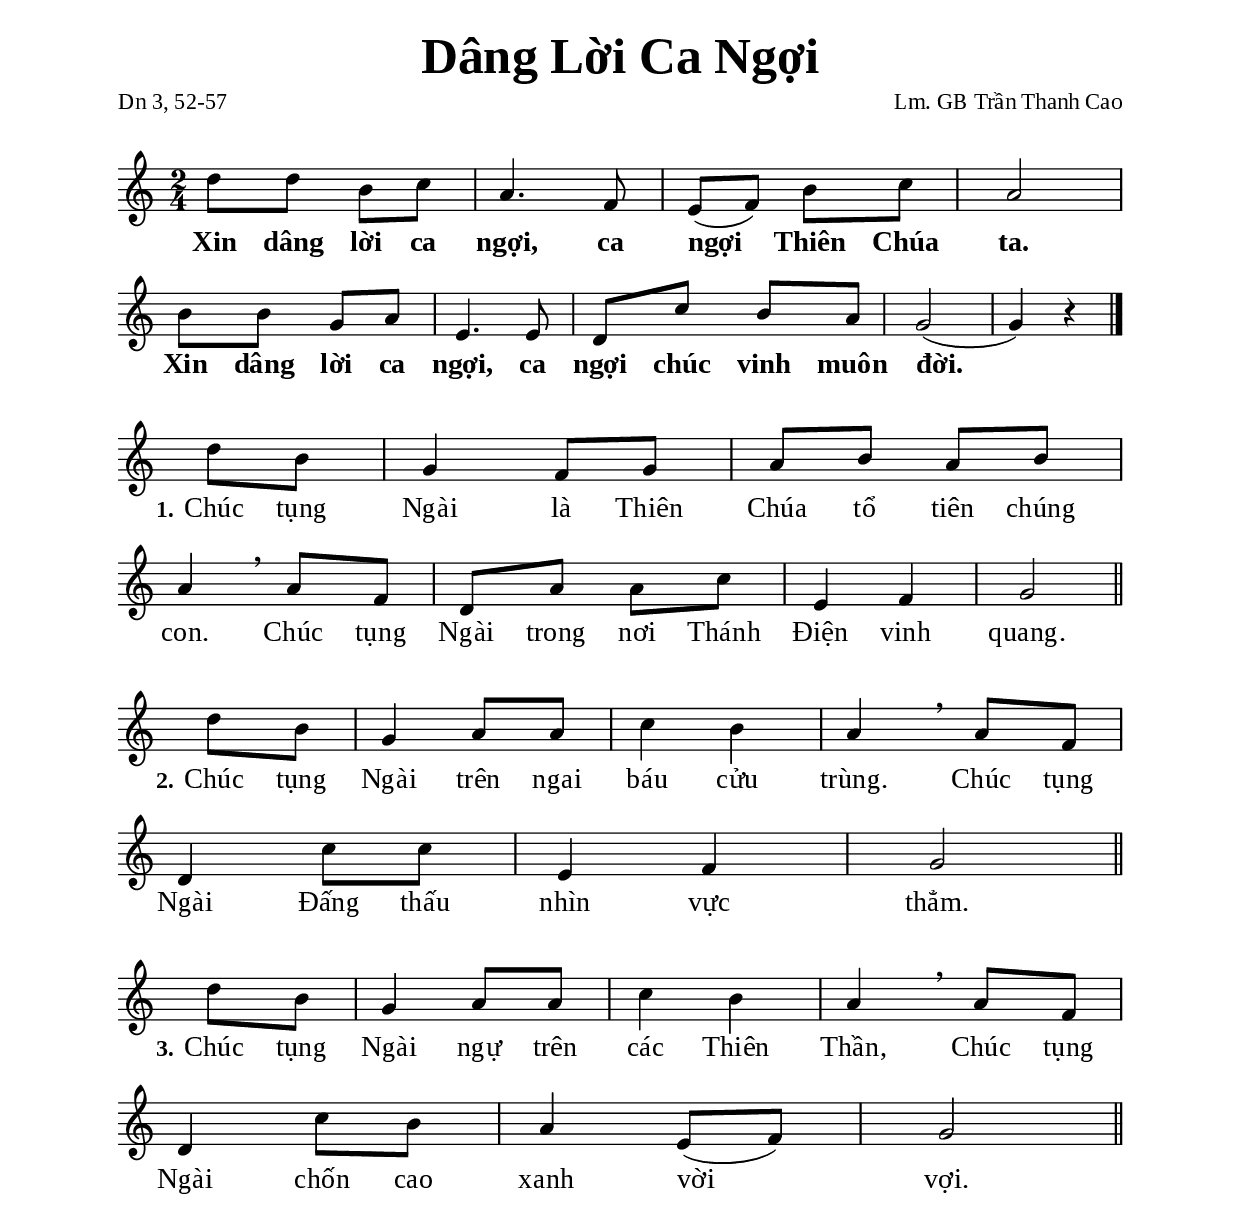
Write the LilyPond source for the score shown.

% Cài đặt chung
\version "2.22.1"
\include "english.ly"

\header {
  title = \markup { \fontsize #3 "Dâng Lời Ca Ngợi" }
  poet = "Dn 3, 52-57"
  composer = "Lm. GB Trần Thanh Cao"
  arranger = " "
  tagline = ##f
}

% Nhạc điệp khúc
nhacDiepKhuc = \relative c'' {

  d8 d b c |
  a4. f8 |
  e (f) b c |
  a2 |
  b8 b g a |
  e4. e8 |
  d c' b a |
  g2 ( |
  g4) r \bar "|."
}

% Nhạc phiên khúc
nhacPhienKhucMot = \relative c'' {
 
  \partial 4 d8 b |
  g4 f8 g |
  a b a b |
  a4 \breathe a8 f |
  d a' a c |
  e,4 f |
  g2 \bar "||"
}

nhacPhienKhucHai = \relative c'' {
  
  \partial 4 d8 b |
  g4 a8 a |
  c4 b |
  a \breathe a8 f |
  d4 c'8 c |
  e,4 f |
  g2 \bar "||"
}

nhacPhienKhucBa = \relative c'' {
  
  \partial 4 d8 b |
  g4 a8 a |
  c4 b |
  a \breathe a8 f |
  d4 c'8 b |
  a4 e8 (f) |
  g2 \bar "||"
}

% Lời điệp khúc
loiDiepKhuc = \lyricmode {
 
  Xin dâng lời ca ngợi, ca ngợi Thiên Chúa ta.
  Xin dâng lời ca ngợi, ca ngợi chúc vinh muôn đời.
}

% Lời phiên khúc
loiPhienKhucMot = \lyricmode {
  \set stanza = #"1."
  Chúc tụng Ngài là Thiên Chúa tổ tiên chúng con.
  Chúc tụng Ngài trong nơi Thánh Điện vinh quang.
}

loiPhienKhucHai = \lyricmode {
  \set stanza = #"2."
  Chúc tụng Ngài trên ngai báu cửu trùng.
  Chúc tụng Ngài Đấng thấu nhìn vực thẳm.
}

loiPhienKhucBa = \lyricmode {
  \set stanza = #"3."
  Chúc tụng Ngài ngự trên các Thiên Thần,
  Chúc tụng Ngài chốn cao xanh vời vợi.
}


% Dàn trang
\paper {
   #(set-paper-size "a4")
  top-margin = 10\mm
  bottom-margin = 10\mm
  left-margin = 20\mm
  right-margin = 20\mm
  indent = #0
  #(define fonts
    (make-pango-font-tree
      "Liberation Serif"
      "Liberation Serif"
      "Liberation Serif"
      (/ 20 20)))
  page-count = #1
}

% Thiết lập tông và nhịp
TongNhip = { \key c \major \time 2/4 }

\score {
  \new ChoirStaff <<
    \new Staff = diepKhuc \with {
        \consists "Merge_rests_engraver"
        %\magnifyStaff #(magstep +1)
      }
      <<
      \new Voice = beSop {
        \TongNhip \stemNeutral \nhacDiepKhuc
      }
    >>
    \new Lyrics \lyricsto beSop \loiDiepKhuc
  >>
  \layout {
    \override Lyrics.LyricText.font-series = #'bold
    \override Lyrics.LyricText.font-size = #+2
    \override Lyrics.LyricSpace.minimum-distance = #2.5
    \override Score.BarNumber.break-visibility = ##(#f #f #f)
    \override Score.SpacingSpanner.uniform-stretching = ##t
  }
}

\score {
  \new ChoirStaff <<
    \new Staff = phienKhuc \with {
        %\magnifyStaff #(magstep +1)
      }
      <<
      \new Voice = beSop {
        \key c \major \time 2/4 \nhacPhienKhucMot
      }
    >>
    \new Lyrics \lyricsto beSop \loiPhienKhucMot
  >>
  \layout {
    \override Staff.TimeSignature.transparent = ##t
    \override Lyrics.LyricText.font-size = #+2
    \override Lyrics.LyricSpace.minimum-distance = #3.0
    \override Score.BarNumber.break-visibility = ##(#f #f #f)
    \override Score.SpacingSpanner.uniform-stretching = ##t
  } 
}

\score {
  \new ChoirStaff <<
    \new Staff = phienKhuc \with {
        %\magnifyStaff #(magstep +1)
      }
      <<
      \new Voice = beSop {
        \key c \major \time 2/4 \nhacPhienKhucHai
      }
    >>
    \new Lyrics \lyricsto beSop \loiPhienKhucHai
  >>
  \layout {
    \override Staff.TimeSignature.transparent = ##t
    \override Lyrics.LyricText.font-size = #+2
    \override Lyrics.LyricSpace.minimum-distance = #3.0
    \override Score.BarNumber.break-visibility = ##(#f #f #f)
    \override Score.SpacingSpanner.uniform-stretching = ##t
  } 
}

\score {
  \new ChoirStaff <<
    \new Staff = phienKhuc \with {
        %\magnifyStaff #(magstep +1)
      }
      <<
      \new Voice = beSop {
        \key c \major \time 2/4 \nhacPhienKhucBa
      }
    >>
    \new Lyrics \lyricsto beSop \loiPhienKhucBa
  >>
  \layout {
    \override Staff.TimeSignature.transparent = ##t
    \override Lyrics.LyricText.font-size = #+2
    \override Lyrics.LyricSpace.minimum-distance = #3.0
    \override Score.BarNumber.break-visibility = ##(#f #f #f)
    \override Score.SpacingSpanner.uniform-stretching = ##t
  } 
}
